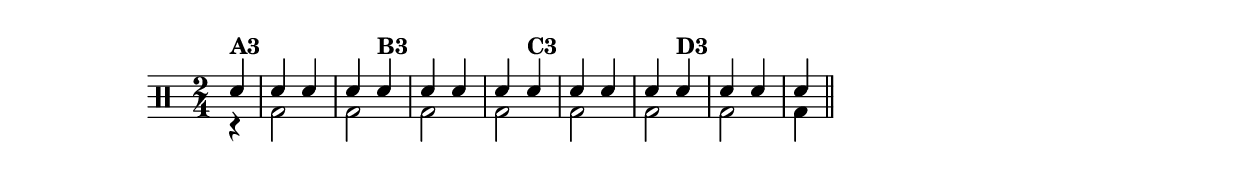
%-*- coding: utf-8 -*-

\version "2.10.00"

                                %\header {title = "variacoes sobre zabelinha - variacao 3"}

\drums {

  \override Staff.TimeSignature #'style = #'()
  \time 2/4 
  \partial 8*2

  \context DrumVoice = "1" { }
  \context DrumVoice = "2" {  }

  <<
    {

      sn4^\markup {\bold {A3}}
      sn sn 
      sn sn^\markup{\bold {B3}}
      sn sn
      sn sn^\markup{\bold {C3}}
      sn sn
      sn sn^\markup{\bold {D3}}
      sn sn
      sn

    }


    \\

    {

      r4
      bd2 
      bd2 
      bd
      bd2 
      bd2 
      bd2 
      bd
      bd4


    }

  >>

  \bar "||"

}

